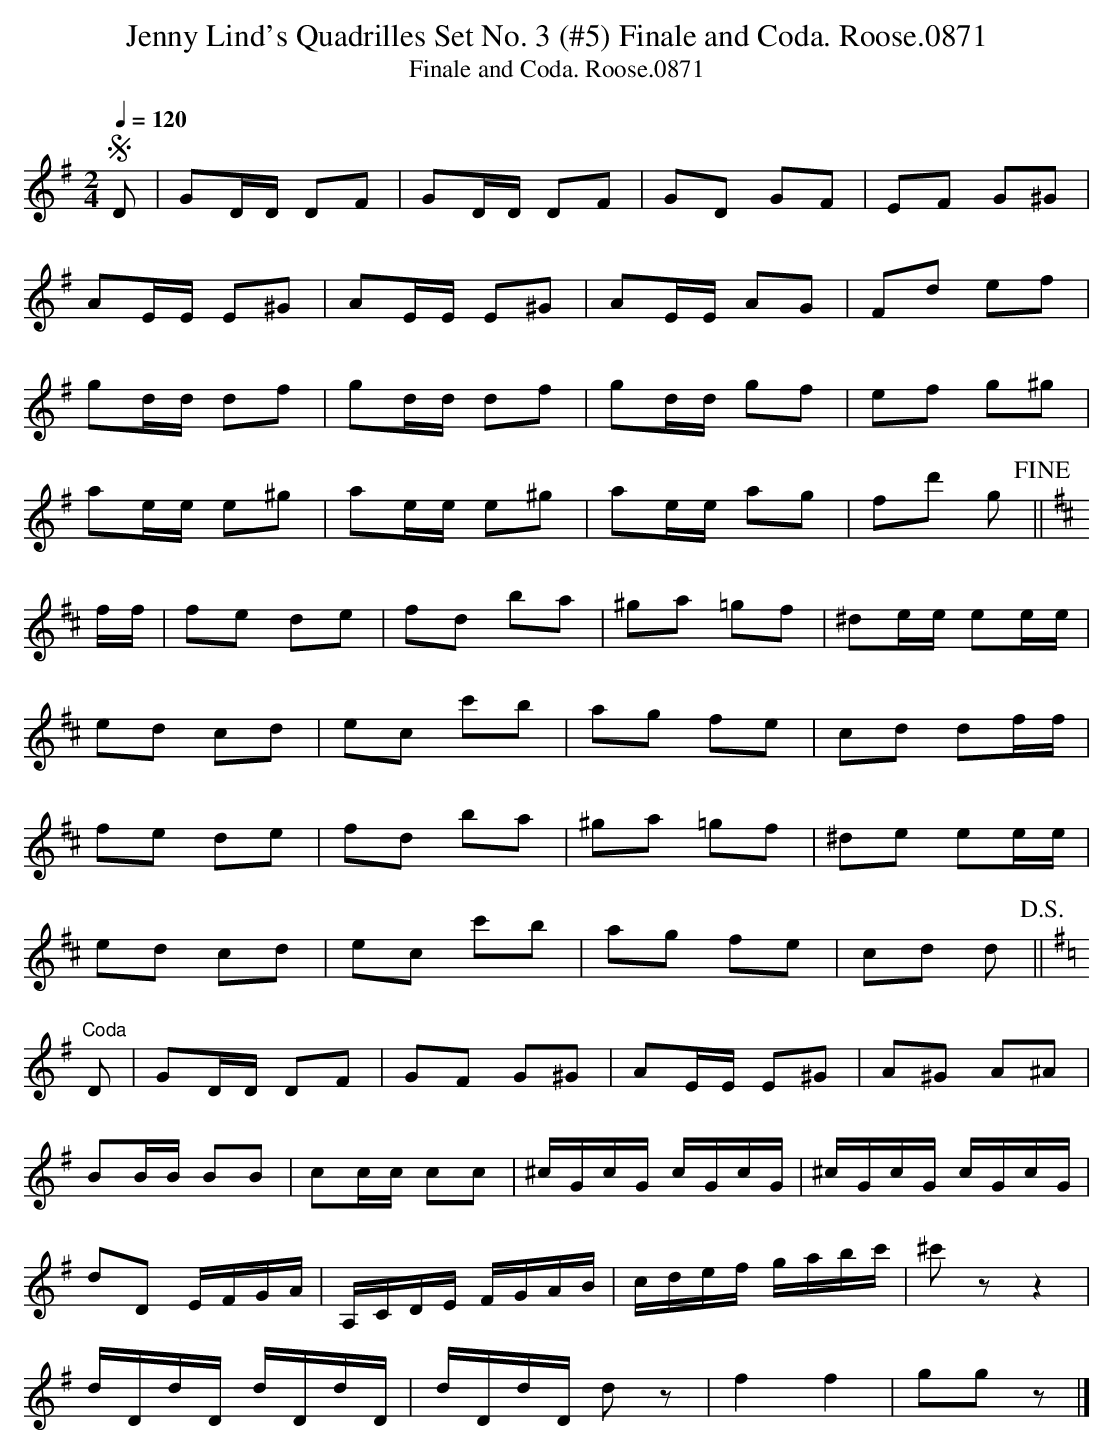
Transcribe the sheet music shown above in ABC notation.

X:1
T:Jenny Lind's Quadrilles Set No. 3 (#5) Finale and Coda. Roose.0871
T:Finale and Coda. Roose.0871
M:2/4
L:1/8
Q:1/4=120
K:G clef=treble
!segno!D|GD/D/ DF|GD/D/ DF|GD GF|EF G^G|
AE/E/ E^G|AE/E/ E^G|AE/E/ AG|Fd ef|
gd/d/ df|gd/d/ df|gd/d/ gf|ef g^g|
ae/e/ e^g|ae/e/ e^g|ae/e/ ag|fd' g!fine!||
K:D
f/f/|fe de|fd ba|^ga =gf|^de/e/ ee/e/|
ed cd|ec c'b|ag fe|cd df/f/|
fe de|fd ba|^ga =gf|^de ee/e/|
ed cd|ec c'b|ag fe|cd d!D.S.!||
K:G
"Coda"D|GD/D/ DF|GF G^G|AE/E/ E^G|A^G A^A|
BB/B/ BB|cc/c/ cc|^c/G/c/G/ c/G/c/G/|^c/G/c/G/ c/G/c/G/|
dD E/F/G/A/|A,/C/D/E/ F/G/A/B/|c/d/e/f/ g/a/b/c'/|^c'z z2|
d/D/d/D/ d/D/d/D/|d/D/d/D/ dz|f2f2|gg z|]
